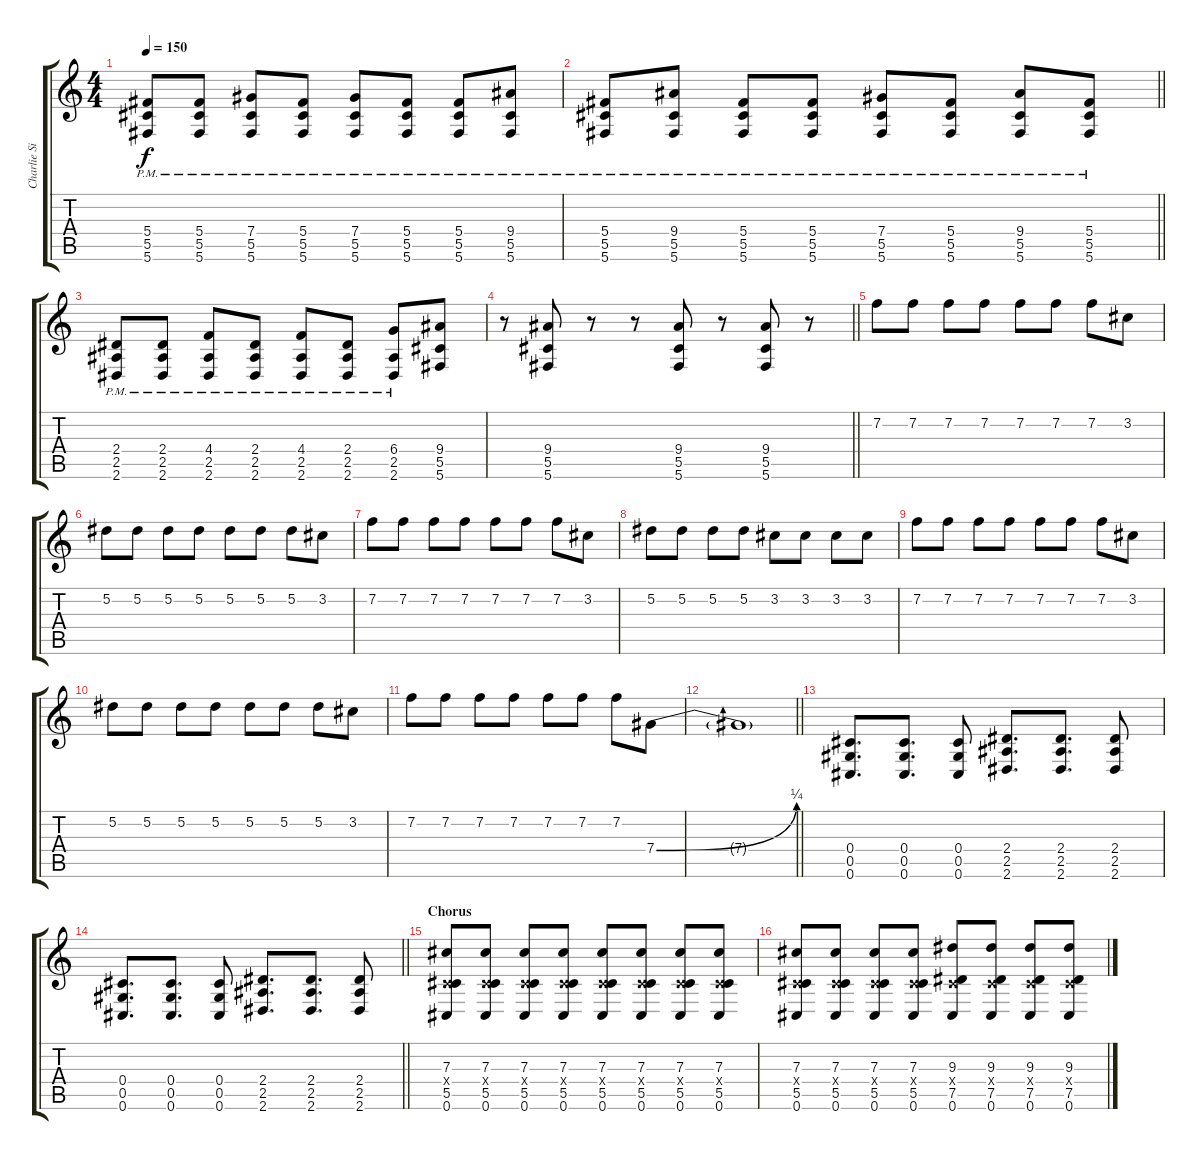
\track ("Charlie Simpson" "Charlie Si") {instrument overdrivenguitar}
\staff {score tabs}
\tuning (Eb4 Bb3 Gb3 Db3 Ab2 Db2) {hide}
\ts (4 4)
\tempo 150
\clef g2
\ks c
(5.4{pm} 5.5{pm} 5.6{pm}).8{dy f} (5.4{pm} 5.5{pm} 5.6{pm}).8 (7.4 5.5{pm} 5.6{pm}).8 (5.4{pm} 5.5{pm} 5.6{pm}).8 (7.4 5.5{pm} 5.6{pm}).8 (5.4{pm} 5.5{pm} 5.6{pm}).8 (5.4{pm} 5.5{pm} 5.6{pm}).8 (9.4 5.5{pm} 5.6{pm}).8 |
\barLineRight lightlight
(5.4{pm} 5.5{pm} 5.6{pm}).8 (9.4 5.5{pm} 5.6{pm}).8 (5.4{pm} 5.5{pm} 5.6{pm}).8 (5.4{pm} 5.5{pm} 5.6{pm}).8 (7.4 5.5{pm} 5.6{pm}).8 (5.4{pm} 5.5{pm} 5.6{pm}).8 (9.4 5.5{pm} 5.6{pm}).8 (5.4{pm} 5.5{pm} 5.6{pm}).8 |
(2.4{pm} 2.5{pm} 2.6{pm}).8 (2.4{pm} 2.5{pm} 2.6{pm}).8 (4.4{pm} 2.5{pm} 2.6{pm}).8 (2.4{pm} 2.5{pm} 2.6{pm}).8 (4.4{pm} 2.5{pm} 2.6{pm}).8 (2.4{pm} 2.5{pm} 2.6{pm}).8 (6.4{pm} 2.5{pm} 2.6{pm}).8 (9.4 5.5 5.6).8 |
\barLineRight lightlight
r.8 (9.4 5.5 5.6).8 r.8 r.8 (9.4 5.5 5.6).8 r.8 (9.4 5.5 5.6).8 r.8 |
7.2.8 7.2.8 7.2.8 7.2.8 7.2.8 7.2.8 7.2.8 3.2.8 |
5.2.8 5.2.8 5.2.8 5.2.8 5.2.8 5.2.8 5.2.8 3.2.8 |
7.2.8 7.2.8 7.2.8 7.2.8 7.2.8 7.2.8 7.2.8 3.2.8 |
5.2.8 5.2.8 5.2.8 5.2.8 3.2.8 3.2.8 3.2.8 3.2.8 |
7.2.8 7.2.8 7.2.8 7.2.8 7.2.8 7.2.8 7.2.8 3.2.8 |
5.2.8 5.2.8 5.2.8 5.2.8 5.2.8 5.2.8 5.2.8 3.2.8 |
7.2.8 7.2.8 7.2.8 7.2.8 7.2.8 7.2.8 7.2.8 7.4{be (bend 0 0 60 1)}.8 |
\barLineRight lightlight
7.4{t}.1 |
(0.4 0.5 0.6).8{d} (0.4 0.5 0.6).8{d} (0.4 0.5 0.6).8 (2.4 2.5 2.6).8{d} (2.4 2.5 2.6).8{d} (2.4 2.5 2.6).8 |
\barLineRight lightlight
(0.4 0.5 0.6).8{d} (0.4 0.5 0.6).8{d} (0.4 0.5 0.6).8 (2.4 2.5 2.6).8{d} (2.4 2.5 2.6).8{d} (2.4 2.5 2.6).8 |
\section ("" "Chorus")
(7.3 0.4{x} 5.5 0.6).8 (7.3 0.4{x} 5.5 0.6).8 (7.3 0.4{x} 5.5 0.6).8 (7.3 0.4{x} 5.5 0.6).8 (7.3 0.4{x} 5.5 0.6).8 (7.3 0.4{x} 5.5 0.6).8 (7.3 0.4{x} 5.5 0.6).8 (7.3 0.4{x} 5.5 0.6).8 |
(7.3 0.4{x} 5.5 0.6).8 (7.3 0.4{x} 5.5 0.6).8 (7.3 0.4{x} 5.5 0.6).8 (7.3 0.4{x} 5.5 0.6).8 (9.3 0.4{x} 7.5 0.6).8 (9.3 0.4{x} 7.5 0.6).8 (9.3 0.4{x} 7.5 0.6).8 (9.3 0.4{x} 7.5 0.6).8
